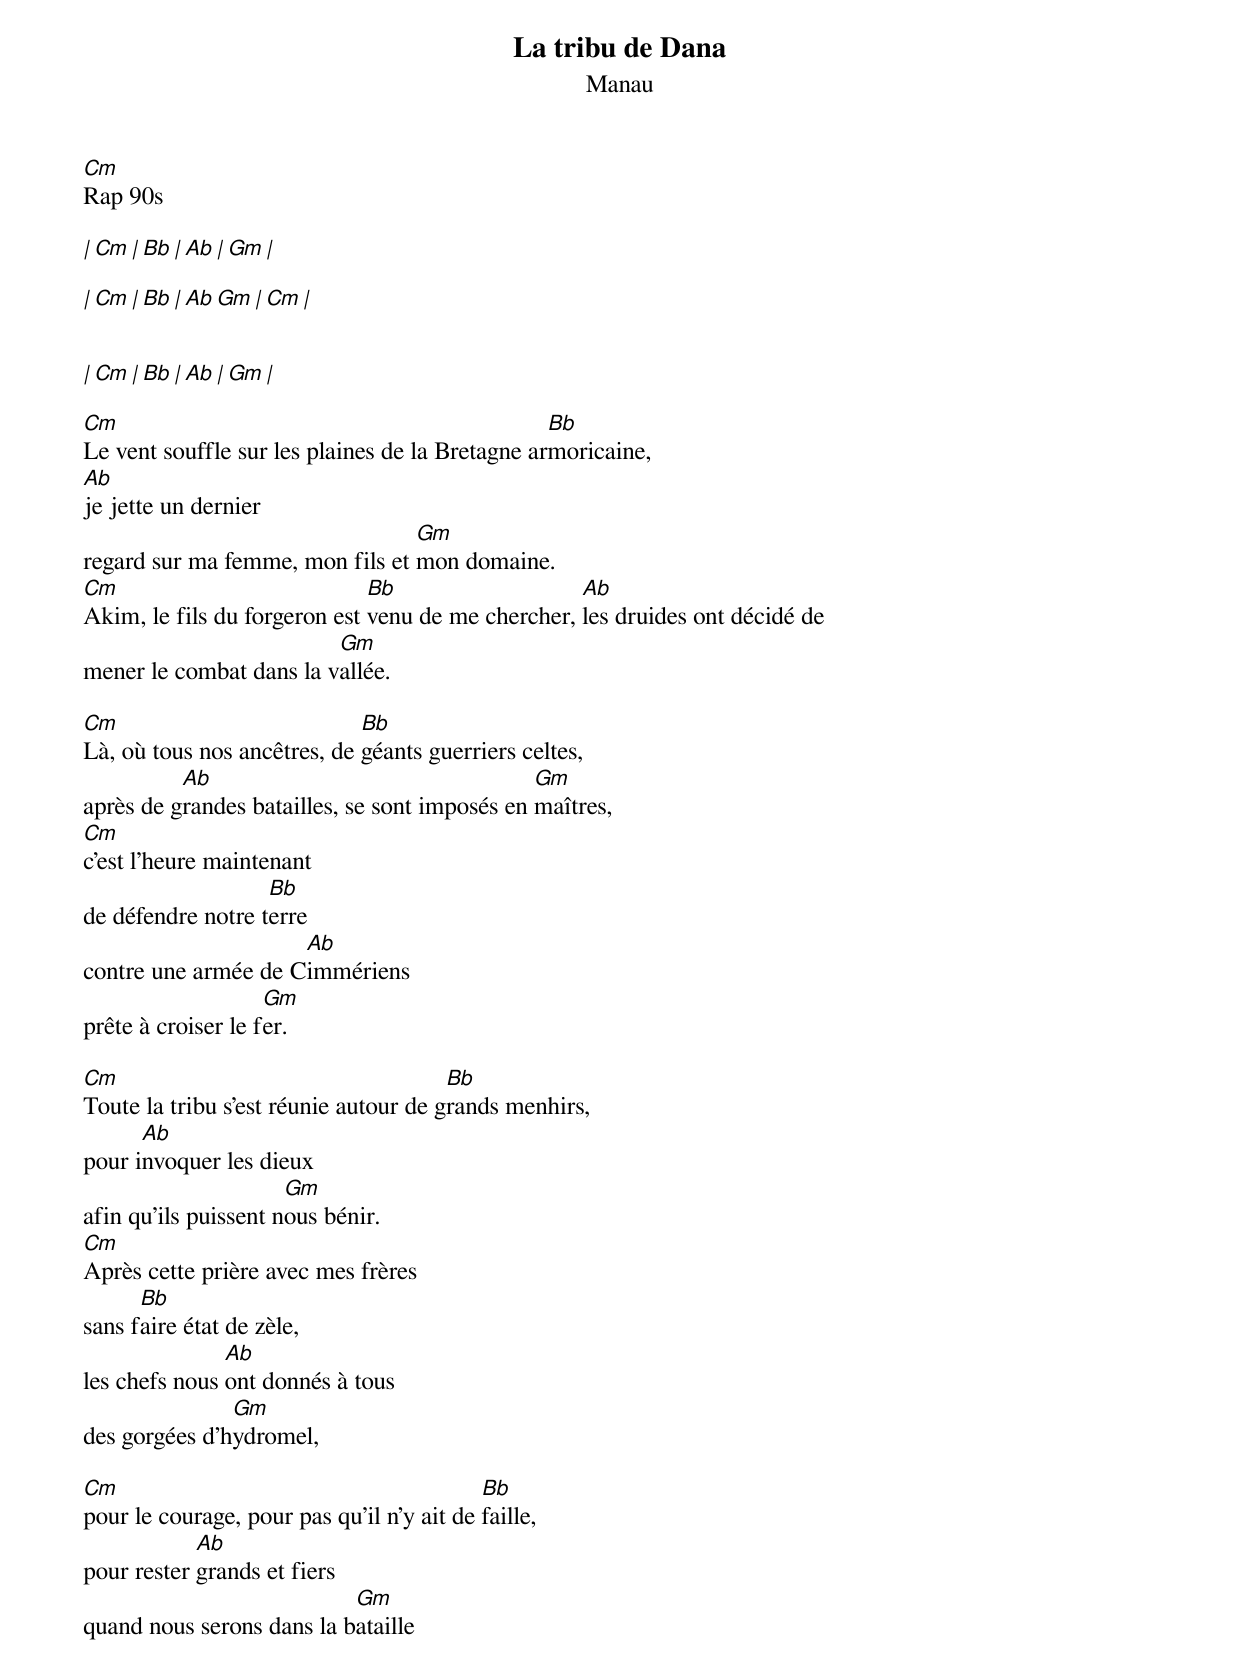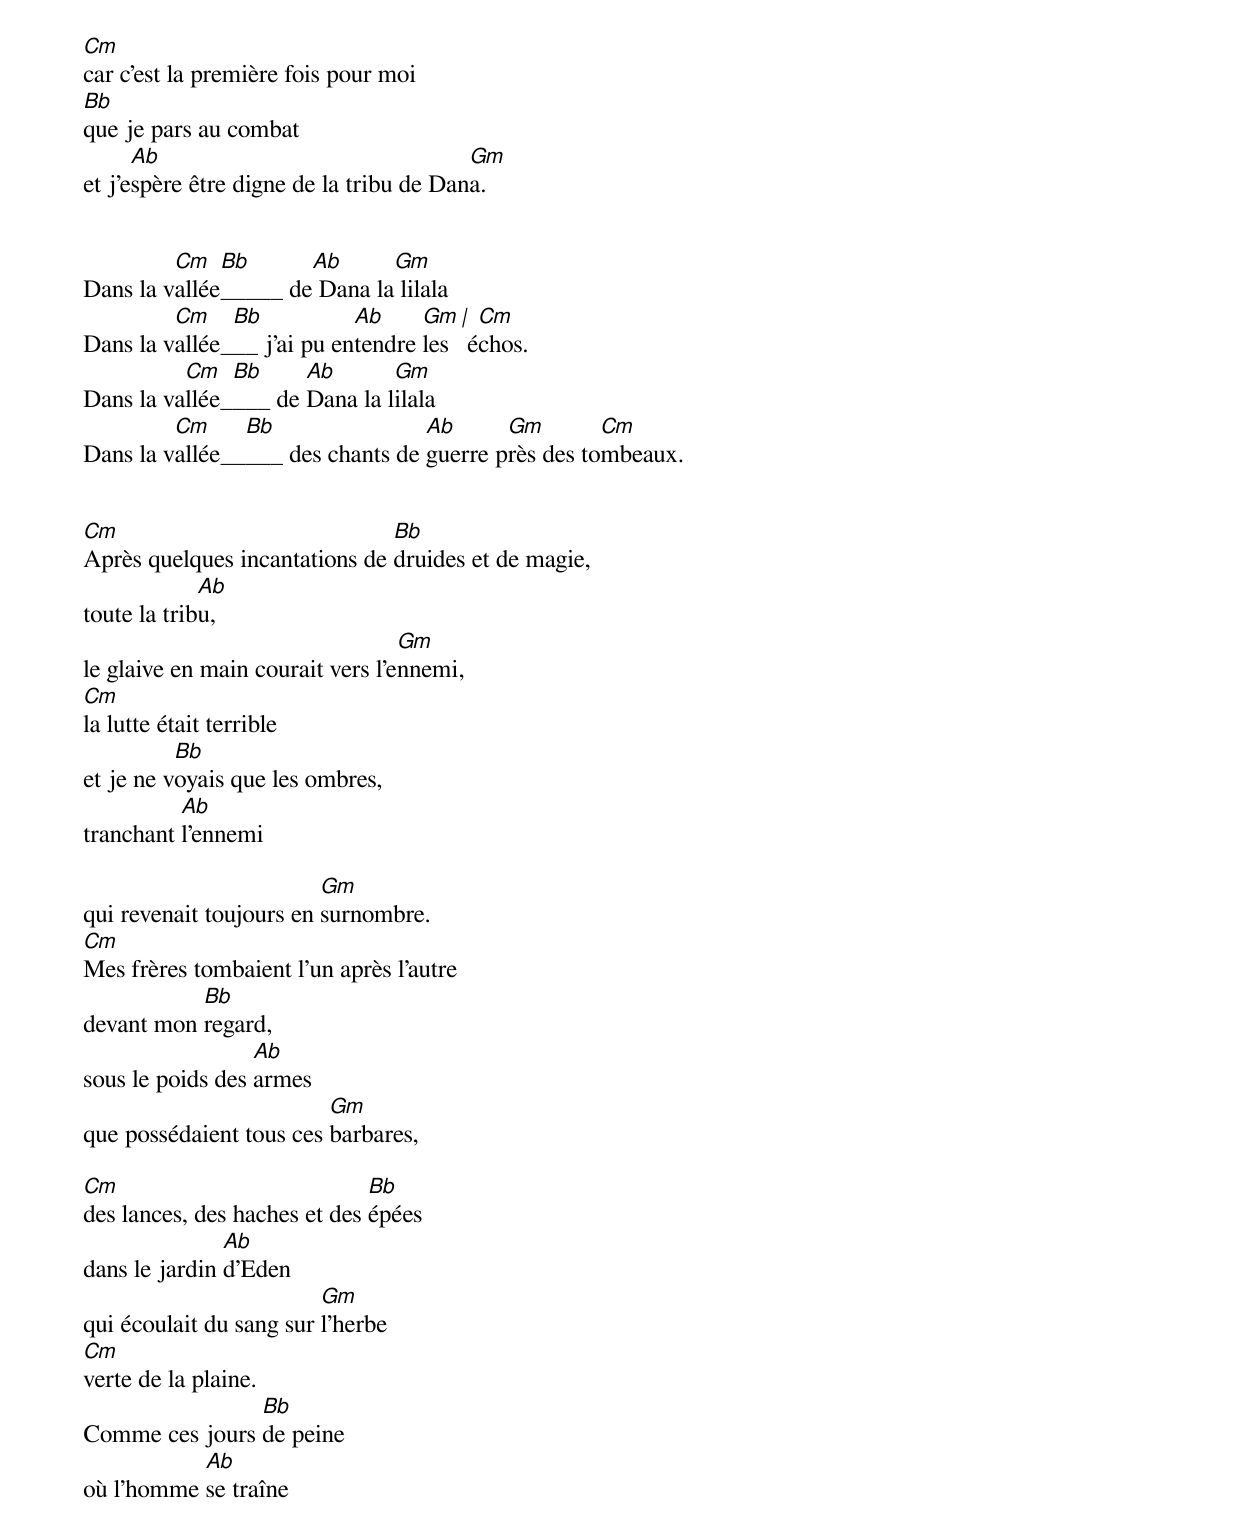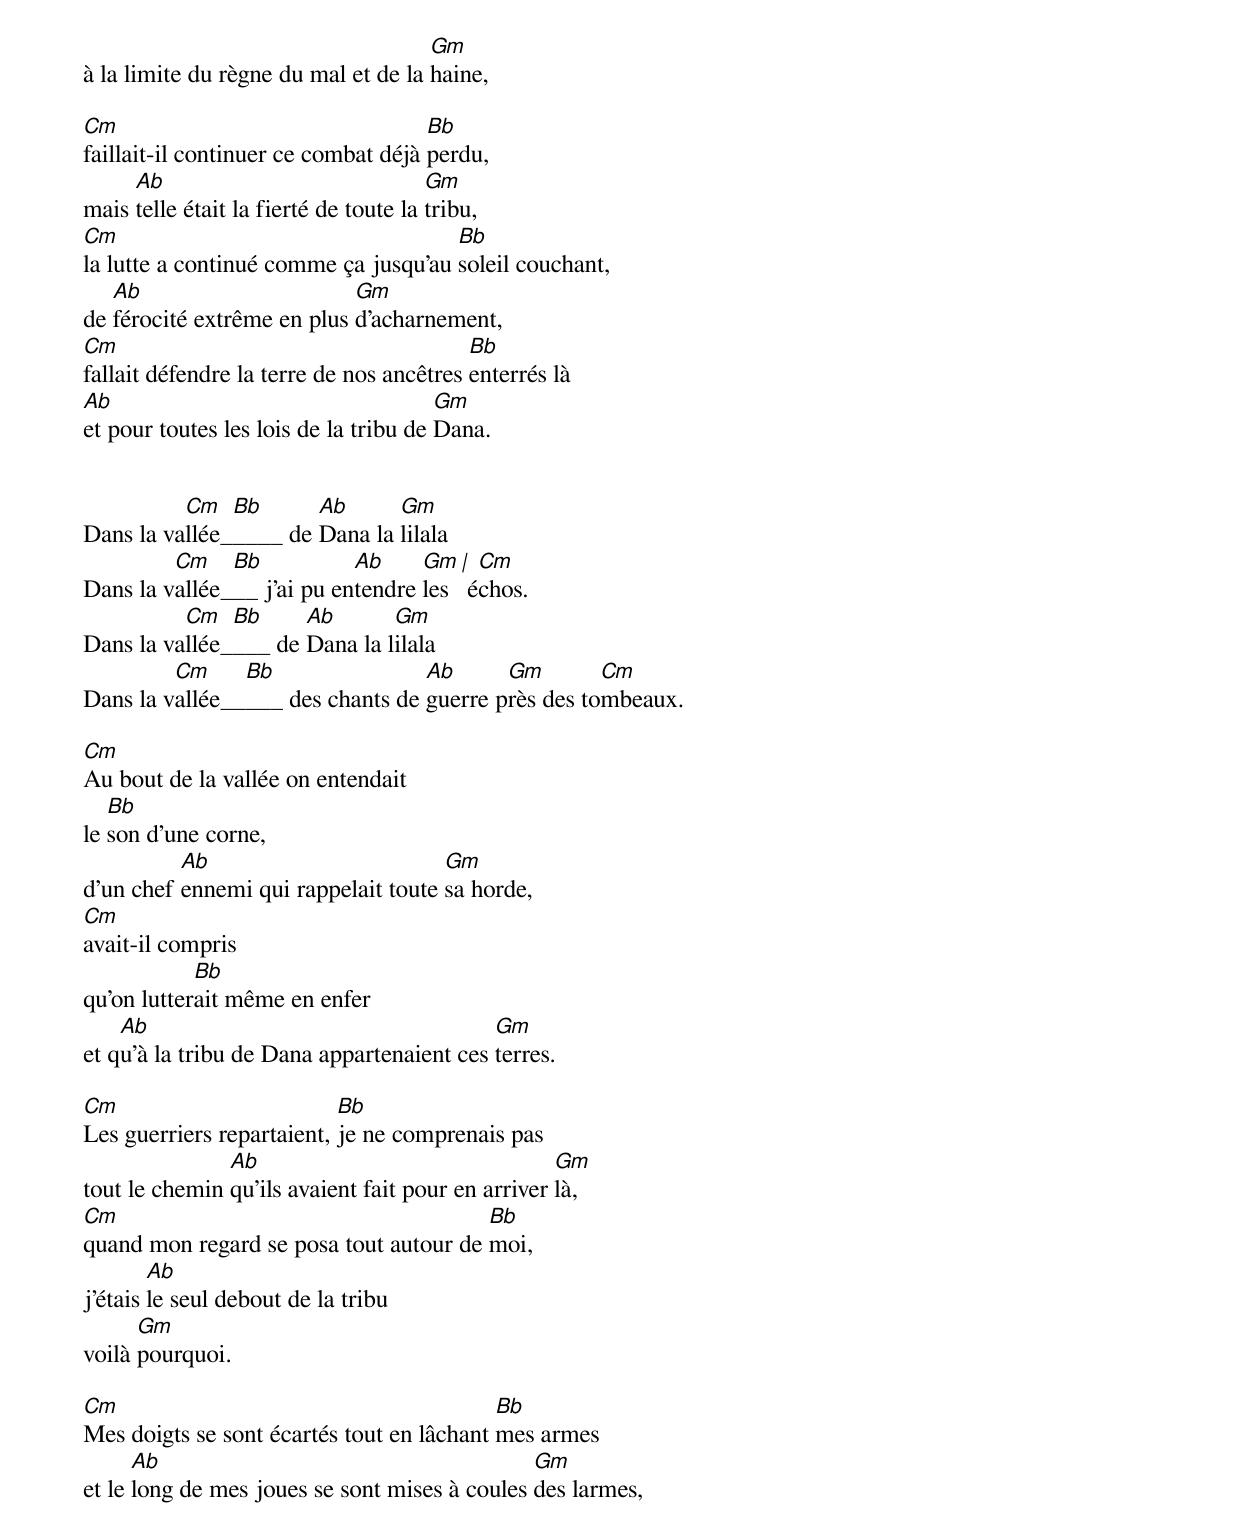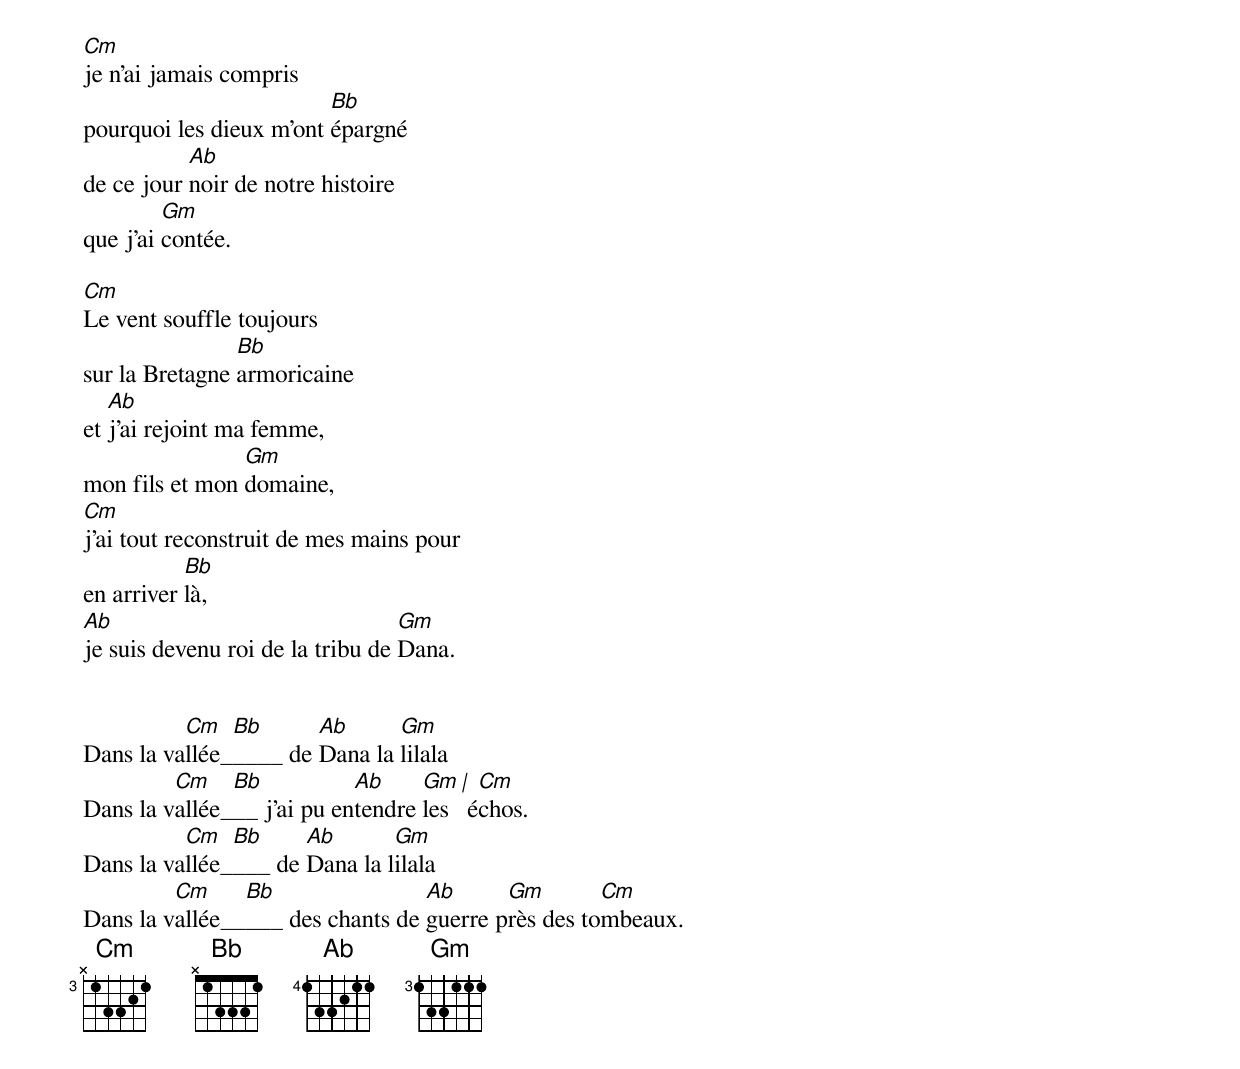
La tribu de Dana
Manau
Cm
Rap 90s

| Cm    | Bb    |    Ab      | Gm       |

| Cm    | Bb    | Ab     Gm  | Cm       |


| Cm    | Bb    |    Ab      | Gm      |

Cm                                               Bb
Le vent souffle sur les plaines de la Bretagne armoricaine,
Ab
je jette un dernier
                                 Gm
regard sur ma femme, mon fils et mon domaine.
Cm                            Bb                   Ab
Akim, le fils du forgeron est venu de me chercher, les druides ont décidé de
                         Gm
mener le combat dans la vallée.

Cm                           Bb
Là, où tous nos ancêtres, de géants guerriers celtes,
          Ab                                   Gm
après de grandes batailles, se sont imposés en maîtres,
Cm
c'est l'heure maintenant
                   Bb
de défendre notre terre
                     Ab
contre une armée de Cimmériens
                    Gm
prête à croiser le fer.

Cm                                     Bb
Toute la tribu s'est réunie autour de grands menhirs,
      Ab
pour invoquer les dieux
                      Gm
afin qu'ils puissent nous bénir.
Cm
Après cette prière avec mes frères
      Bb
sans faire état de zèle,
               Ab
les chefs nous ont donnés à tous
               Gm
des gorgées d'hydromel,

Cm                                         Bb
pour le courage, pour pas qu'il n'y ait de faille,
            Ab
pour rester grands et fiers
                           Gm
quand nous serons dans la bataille
Cm
car c'est la première fois pour moi
Bb
que je pars au combat
      Ab                                 Gm
et j'espère être digne de la tribu de Dana.


         Cm   Bb      Ab      Gm
Dans la vallée_____ de Dana la lilala
         Cm    Bb           Ab     Gm | Cm
Dans la vallée___ j'ai pu entendre les échos.
          Cm   Bb     Ab       Gm
Dans la vallée____ de Dana la lilala
         Cm     Bb                Ab      Gm        Cm
Dans la vallée_____ des chants de guerre près des tombeaux.


Cm                             Bb
Après quelques incantations de druides et de magie,
             Ab
toute la tribu,
                                  Gm
le glaive en main courait vers l'ennemi,
Cm
la lutte était terrible
          Bb
et je ne voyais que les ombres,
          Ab
tranchant l'ennemi

                         Gm
qui revenait toujours en surnombre.
Cm
Mes frères tombaient l'un après l'autre
           Bb
devant mon regard,
                  Ab
sous le poids des armes
                         Gm
que possédaient tous ces barbares,

Cm                            Bb
des lances, des haches et des épées
               Ab
dans le jardin d'Eden
                         Gm
qui écoulait du sang sur l'herbe
Cm
verte de la plaine.
                Bb
Comme ces jours de peine
           Ab
où l'homme se traîne
                                     Gm
à la limite du règne du mal et de la haine,

Cm                                   Bb
faillait-il continuer ce combat déjà perdu,
     Ab                                Gm
mais telle était la fierté de toute la tribu,
Cm                                    Bb
la lutte a continué comme ça jusqu'au soleil couchant,
   Ab                       Gm
de férocité extrême en plus d'acharnement,
Cm                                        Bb
fallait défendre la terre de nos ancêtres enterrés là
Ab                                     Gm
et pour toutes les lois de la tribu de Dana.


          Cm   Bb      Ab      Gm
Dans la vallée_____ de Dana la lilala
         Cm    Bb           Ab     Gm | Cm
Dans la vallée___ j'ai pu entendre les échos.
          Cm   Bb     Ab       Gm
Dans la vallée____ de Dana la lilala
         Cm     Bb                Ab      Gm        Cm
Dans la vallée_____ des chants de guerre près des tombeaux.

Cm
Au bout de la vallée on entendait
   Bb
le son d'une corne,
          Ab                         Gm
d'un chef ennemi qui rappelait toute sa horde,
Cm
avait-il compris
            Bb
qu'on lutterait même en enfer
    Ab                                     Gm
et qu'à la tribu de Dana appartenaient ces terres.

Cm                         Bb
Les guerriers repartaient, je ne comprenais pas
               Ab                                  Gm
tout le chemin qu'ils avaient fait pour en arriver là,
Cm                                      Bb
quand mon regard se posa tout autour de moi,
        Ab
j'étais le seul debout de la tribu
      Gm
voilà pourquoi.

Cm                                         Bb
Mes doigts se sont écartés tout en lâchant mes armes
      Ab                                       Gm
et le long de mes joues se sont mises à coules des larmes,
Cm
je n'ai jamais compris
                         Bb
pourquoi les dieux m'ont épargné
           Ab
de ce jour noir de notre histoire
         Gm
que j'ai contée.

Cm
Le vent souffle toujours
                Bb
sur la Bretagne armoricaine
   Ab
et j'ai rejoint ma femme,
                Gm
mon fils et mon domaine,
Cm
j'ai tout reconstruit de mes mains pour
           Bb
en arriver là,
Ab                                Gm
je suis devenu roi de la tribu de Dana.


          Cm   Bb      Ab      Gm
Dans la vallée_____ de Dana la lilala
         Cm    Bb           Ab     Gm | Cm
Dans la vallée___ j'ai pu entendre les échos.
          Cm   Bb     Ab       Gm
Dans la vallée____ de Dana la lilala
         Cm     Bb                Ab      Gm        Cm
Dans la vallée_____ des chants de guerre près des tombeaux.
